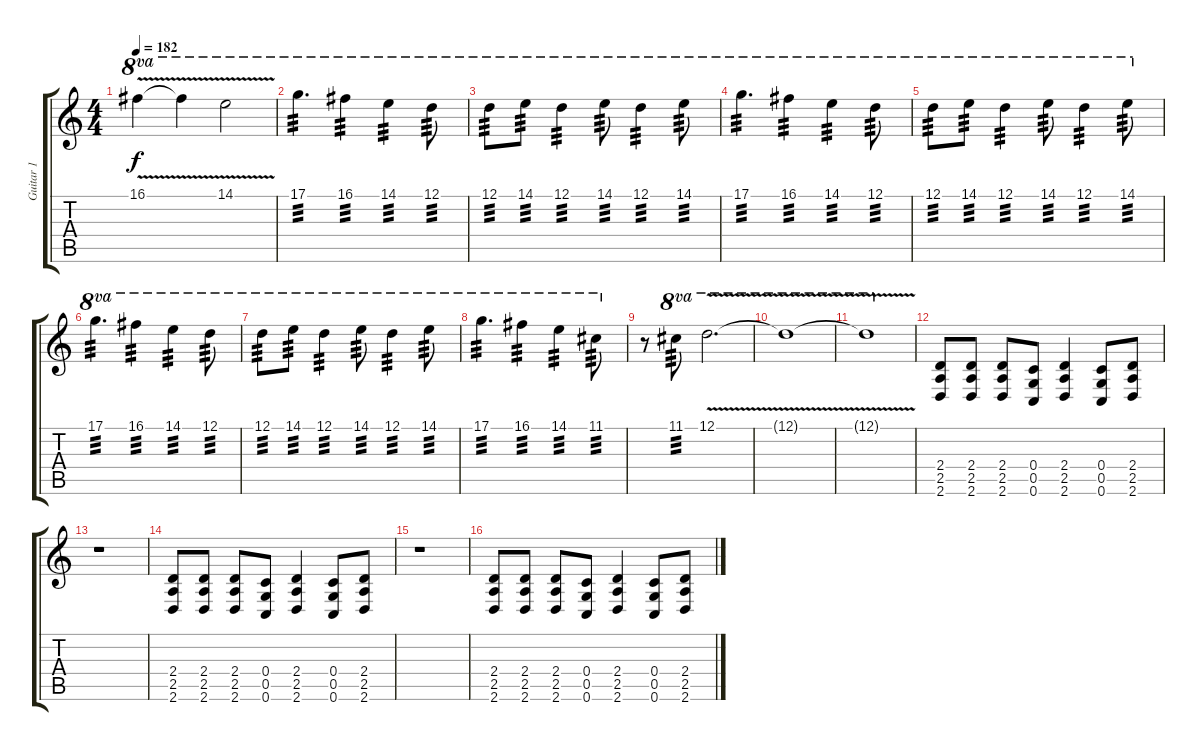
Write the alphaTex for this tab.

\track ("Guitar 1" "Guitar 1") {instrument distortionguitar}
\staff {score tabs}
\tuning (D4 A3 F3 C3 G2 C2) {hide}
\ts (4 4)
\tempo 182
\clef g2
\ks c
16.1{v}.4{ot 8va dy f} 16.1{v t}.4{ot 8va} 14.1{v}.2{ot 8va} |
17.1.4{d ot 8va tp 3} 16.1.4{ot 8va tp 3} 14.1.4{ot 8va tp 3} 12.1.8{ot 8va tp 3} |
12.1.8{ot 8va tp 3} 14.1.8{ot 8va tp 3} 12.1.4{ot 8va tp 3} 14.1.8{ot 8va tp 3} 12.1.4{ot 8va tp 3} 14.1.8{ot 8va tp 3} |
17.1.4{d ot 8va tp 3} 16.1.4{ot 8va tp 3} 14.1.4{ot 8va tp 3} 12.1.8{ot 8va tp 3} |
12.1.8{ot 8va tp 3} 14.1.8{ot 8va tp 3} 12.1.4{ot 8va tp 3} 14.1.8{ot 8va tp 3} 12.1.4{ot 8va tp 3} 14.1.8{ot 8va tp 3} |
17.1.4{d ot 8va tp 3} 16.1.4{ot 8va tp 3} 14.1.4{ot 8va tp 3} 12.1.8{ot 8va tp 3} |
12.1.8{ot 8va tp 3} 14.1.8{ot 8va tp 3} 12.1.4{ot 8va tp 3} 14.1.8{ot 8va tp 3} 12.1.4{ot 8va tp 3} 14.1.8{ot 8va tp 3} |
17.1.4{d ot 8va tp 3} 16.1.4{ot 8va tp 3} 14.1.4{ot 8va tp 3} 11.1.8{ot 8va tp 3} |
r.8 11.1.8{ot 8va tp 3} 12.1{v}.2{d ot 8va} |
12.1{v t}.1{ot 8va} |
12.1{v t}.1{ot 8va} |
(2.4 2.5 2.6).8 (2.4 2.5 2.6).8 (2.4 2.5 2.6).8 (0.4 0.5 0.6).8 (2.4 2.5 2.6).4 (0.4 0.5 0.6).8 (2.4 2.5 2.6).8 |
r.1 |
(2.4 2.5 2.6).8 (2.4 2.5 2.6).8 (2.4 2.5 2.6).8 (0.4 0.5 0.6).8 (2.4 2.5 2.6).4 (0.4 0.5 0.6).8 (2.4 2.5 2.6).8 |
r.1 |
(2.4 2.5 2.6).8 (2.4 2.5 2.6).8 (2.4 2.5 2.6).8 (0.4 0.5 0.6).8 (2.4 2.5 2.6).4 (0.4 0.5 0.6).8 (2.4 2.5 2.6).8
